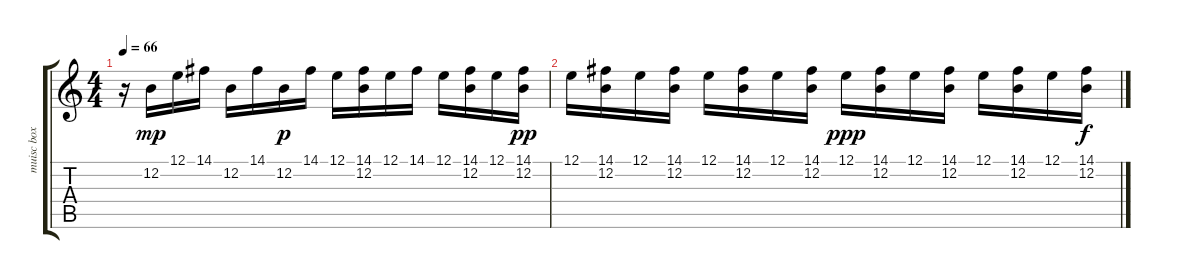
\track ("muisc box" "muisc box") {instrument orchestralharp}
\staff {score tabs}
\tuning (E4 B3 G3 D3 A2 E2) {hide}
\ts (4 4)
\tempo 66
\clef g2
\ks c
r.16{dy mp} 12.2.16 12.1.16 14.1.16 12.2.16 14.1.16 12.2.16{dy p} 14.1.16 12.1.16 (14.1 12.2).16 12.1.16 14.1.16 12.1.16 (14.1 12.2).16 12.1.16 (14.1 12.2).16{dy pp} |
12.1.16 (14.1 12.2).16 12.1.16 (14.1 12.2).16 12.1.16 (14.1 12.2).16 12.1.16 (14.1 12.2).16 12.1.16{dy ppp} (14.1 12.2).16 12.1.16 (14.1 12.2).16 12.1.16 (14.1 12.2).16 12.1.16 (14.1 12.2).16{dy f}
